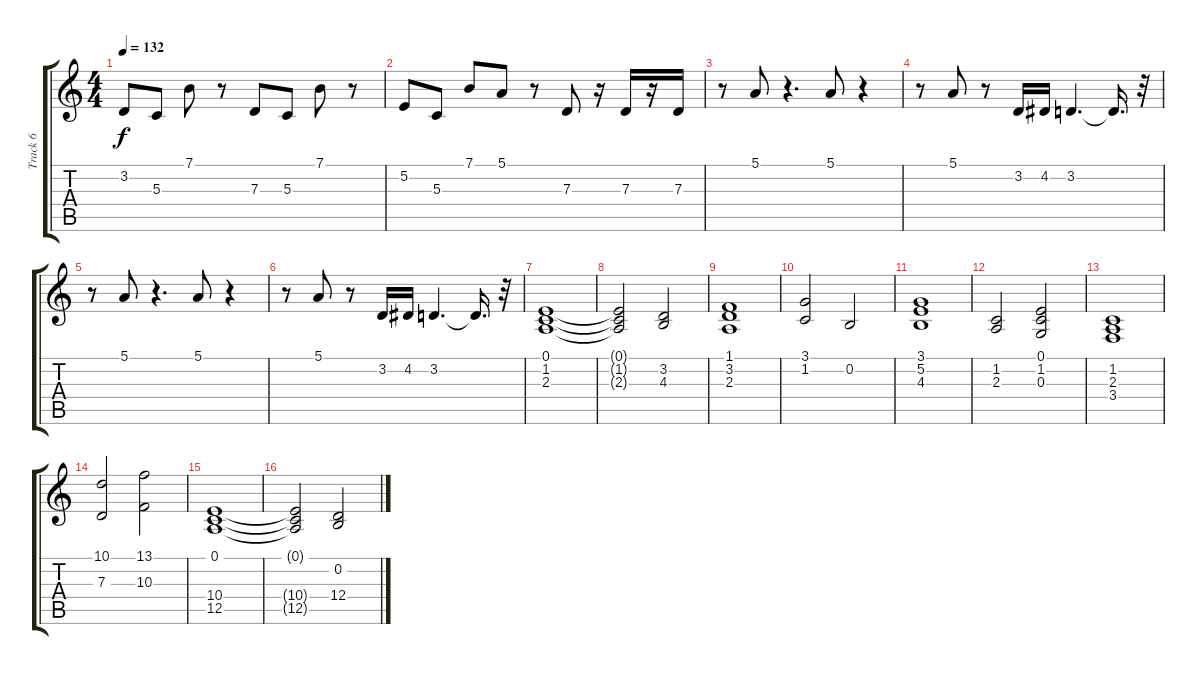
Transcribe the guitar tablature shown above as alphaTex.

\track ("Track 6" "Track 6") {instrument stringensemble2}
\staff {score tabs}
\tuning (E4 B3 G3 D3 A2 E2) {hide}
\ts (4 4)
\tempo 132
\clef g2
\ks c
3.2.8{dy f} 5.3.8 7.1.8 r.8 7.3.8 5.3.8 7.1.8 r.8 |
5.2.8 5.3.8 7.1.8 5.1.8 r.8 7.3.8 r.16 7.3.16 r.16 7.3.16 |
r.8 5.1.8 r.4{d} 5.1.8 r.4 |
r.8 5.1.8 r.8 3.2.16 4.2.16 3.2.4{d} 3.2{t}.16{d} r.32 |
r.8 5.1.8 r.4{d} 5.1.8 r.4 |
r.8 5.1.8 r.8 3.2.16 4.2.16 3.2.4{d} 3.2{t}.16{d} r.32 |
(0.1 1.2 2.3).1 |
(0.1{t} 1.2{t} 2.3{t}).2 (3.2 4.3).2 |
(1.1 3.2 2.3).1 |
(3.1 1.2).2 0.2.2 |
(3.1 5.2 4.3).1 |
(1.2 2.3).2 (0.1 1.2 0.3).2 |
(1.2 2.3 3.4).1 |
(10.1 7.3).2 (13.1 10.3).2 |
(0.1 10.4 12.5).1 |
(0.1{t} 10.4{t} 12.5{t}).2 (0.2 12.4).2
